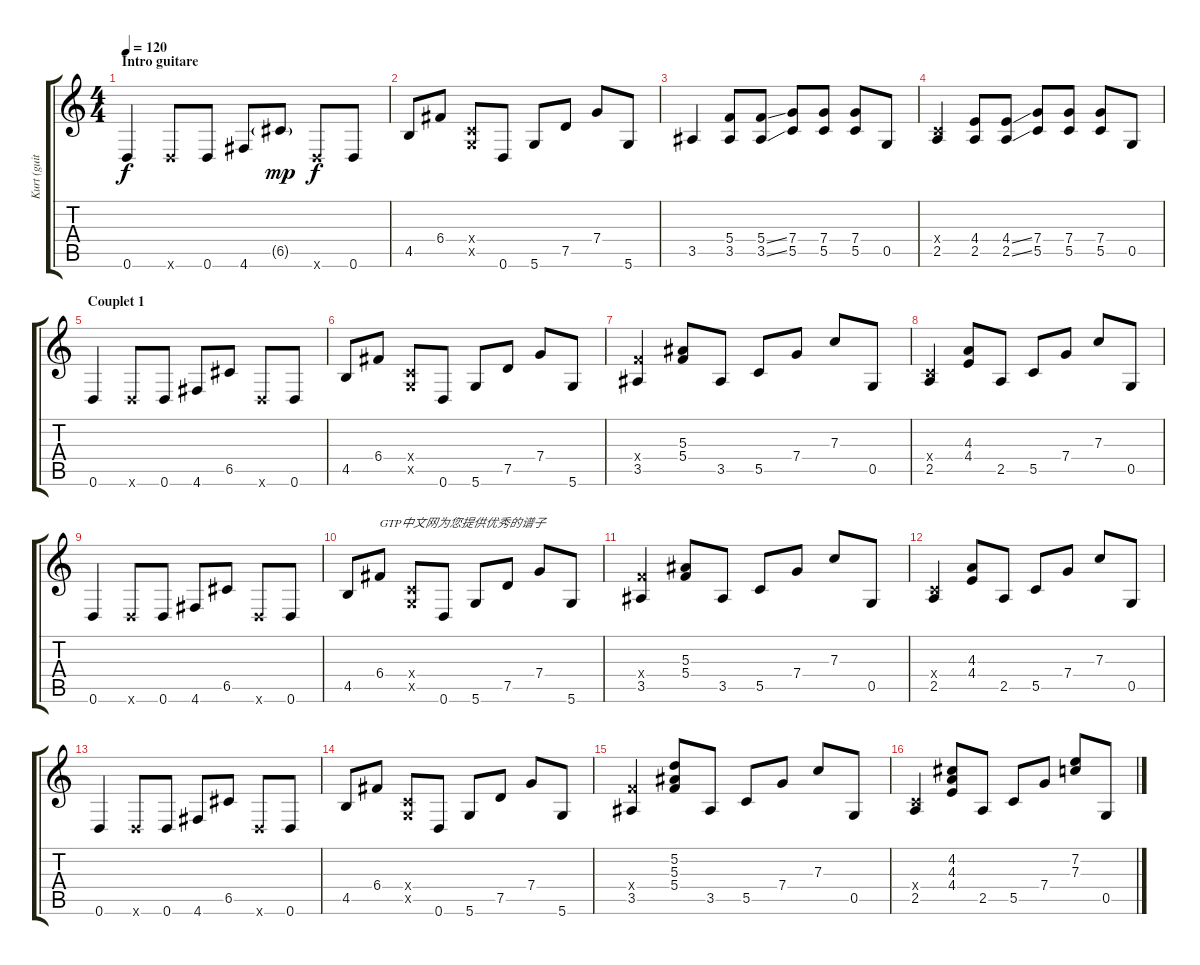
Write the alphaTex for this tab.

\track ("Kurt (guitare muted)" "Kurt (guit") {instrument electricguitarmuted}
\staff {score tabs}
\tuning (D4 A3 F3 C3 G2 D2) {hide}
\ts (4 4)
\section ("" "Intro guitare")
\tempo 120
\clef g2
\ks c
0.6.4{dy f instrument electricguitarmuted} 0.6{x}.8 0.6.8 4.6.8 6.5{g}.8{dy mp} 0.6{x}.8{dy f} 0.6.8 |
4.5.8 6.4.8 (0.4{x} 0.5{x}).8 0.6.8 5.6.8 7.5.8 7.4.8 5.6.8 |
3.5.4 (5.4 3.5).8 (5.4{ss} 3.5{ss}).8 (7.4 5.5).8 (7.4 5.5).8 (7.4 5.5).8 0.5.8 |
(0.4{x} 2.5).4 (4.4 2.5).8 (4.4{ss} 2.5{ss}).8 (7.4 5.5).8 (7.4 5.5).8 (7.4 5.5).8 0.5.8 |
\section ("" "Couplet 1")
0.6.4 0.6{x}.8 0.6.8 4.6.8 6.5.8 0.6{x}.8 0.6.8 |
4.5.8 6.4.8 (0.4{x} 0.5{x}).8 0.6.8 5.6.8 7.5.8 7.4.8 5.6.8 |
(5.4{x} 3.5).4 (5.3 5.4).8 3.5.8 5.5.8 7.4.8 7.3.8 0.5.8 |
(0.4{x} 2.5).4 (4.3 4.4).8 2.5.8 5.5.8 7.4.8 7.3.8 0.5.8 |
0.6.4 0.6{x}.8 0.6.8 4.6.8 6.5.8 0.6{x}.8 0.6.8 |
4.5.8 6.4.8{txt "GTP中文网为您提供优秀的谱子"} (0.4{x} 0.5{x}).8 0.6.8 5.6.8 7.5.8 7.4.8 5.6.8 |
(5.4{x} 3.5).4 (5.3 5.4).8 3.5.8 5.5.8 7.4.8 7.3.8 0.5.8 |
(0.4{x} 2.5).4 (4.3 4.4).8 2.5.8 5.5.8 7.4.8 7.3.8 0.5.8 |
0.6.4 0.6{x}.8 0.6.8 4.6.8 6.5.8 0.6{x}.8 0.6.8 |
4.5.8 6.4.8 (0.4{x} 0.5{x}).8 0.6.8 5.6.8 7.5.8 7.4.8 5.6.8 |
(5.4{x} 3.5).4 (5.2 5.3 5.4).8 3.5.8 5.5.8 7.4.8 7.3.8 0.5.8 |
(0.4{x} 2.5).4 (4.2 4.3 4.4).8 2.5.8 5.5.8 7.4.8 (7.2 7.3).8 0.5.8
